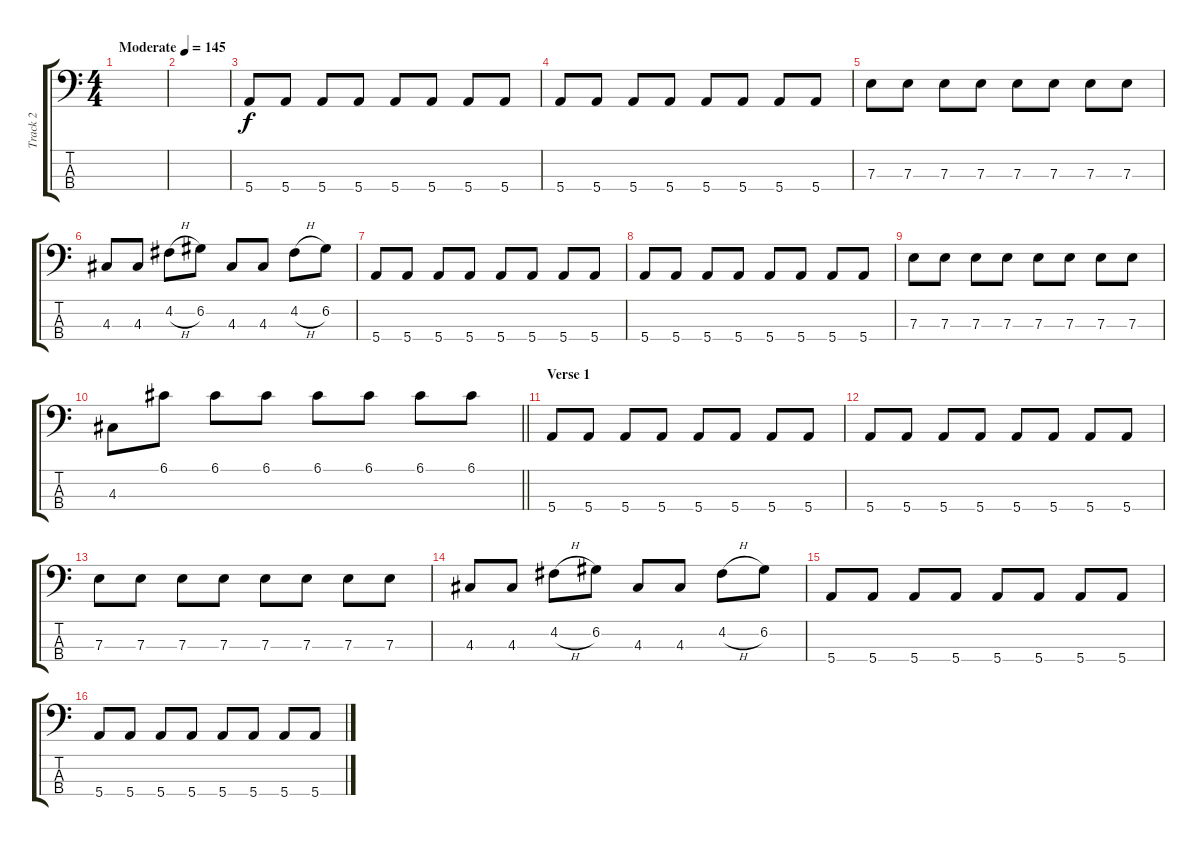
\track ("Track 2" "Track 2") {instrument electricbasspick}
\staff {score tabs}
\tuning (G2 D2 A1 E1) {hide}
\ts (4 4)
\tempo (145 "Moderate")
\clef f4
\ks c
|
|
5.4.8 5.4.8 5.4.8 5.4.8 5.4.8 5.4.8 5.4.8 5.4.8 |
5.4.8 5.4.8 5.4.8 5.4.8 5.4.8 5.4.8 5.4.8 5.4.8 |
7.3.8 7.3.8 7.3.8 7.3.8 7.3.8 7.3.8 7.3.8 7.3.8 |
4.3.8 4.3.8 4.2{h}.8 6.2.8 4.3.8 4.3.8 4.2{h}.8 6.2.8 |
5.4.8 5.4.8 5.4.8 5.4.8 5.4.8 5.4.8 5.4.8 5.4.8 |
5.4.8 5.4.8 5.4.8 5.4.8 5.4.8 5.4.8 5.4.8 5.4.8 |
7.3.8 7.3.8 7.3.8 7.3.8 7.3.8 7.3.8 7.3.8 7.3.8 |
\barLineRight lightlight
4.3.8 6.1.8 6.1.8 6.1.8 6.1.8 6.1.8 6.1.8 6.1.8 |
\section ("" "Verse 1")
5.4.8 5.4.8 5.4.8 5.4.8 5.4.8 5.4.8 5.4.8 5.4.8 |
5.4.8 5.4.8 5.4.8 5.4.8 5.4.8 5.4.8 5.4.8 5.4.8 |
7.3.8 7.3.8 7.3.8 7.3.8 7.3.8 7.3.8 7.3.8 7.3.8 |
4.3.8 4.3.8 4.2{h}.8 6.2.8 4.3.8 4.3.8 4.2{h}.8 6.2.8 |
5.4.8 5.4.8 5.4.8 5.4.8 5.4.8 5.4.8 5.4.8 5.4.8 |
5.4.8 5.4.8 5.4.8 5.4.8 5.4.8 5.4.8 5.4.8 5.4.8
